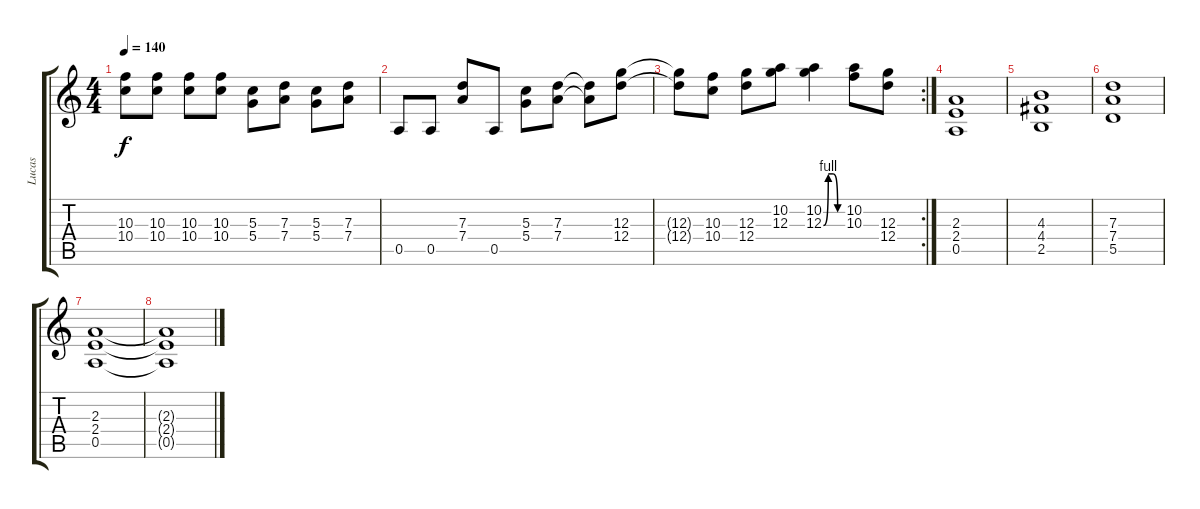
\track ("Lucas" "Lucas") {instrument distortionguitar}
\staff {score tabs}
\tuning (E4 B3 G3 D3 A2 E2) {hide}
\ts (4 4)
\tempo 140
\clef g2
\ks c
(10.3{t} 10.4{t}).8{dy f} (10.3 10.4).8 (10.3 10.4).8 (10.3 10.4).8 (5.3 5.4).8 (7.3 7.4).8 (5.3 5.4).8 (7.3 7.4).8 |
0.5.8 0.5.8 (7.3 7.4).8 0.5.8 (5.3 5.4).8 (7.3 7.4).8 (7.3{t} 7.4{t}).8 (12.3 12.4).8 |
\rc 2
(12.3{t} 12.4{t}).8 (10.3 10.4).8 (12.3 12.4).8 (10.2 12.3).8 (10.2 12.3{be (custom 0 0 15 4 30 4 45 0 60 0)}).4 (10.2 10.3).8 (12.3 12.4).8 |
(2.3 2.4 0.5).1 |
(4.3 4.4 2.5).1 |
(7.3 7.4 5.5).1 |
(2.3 2.4 0.5).1 |
(2.3{t} 2.4{t} 0.5{t}).1
